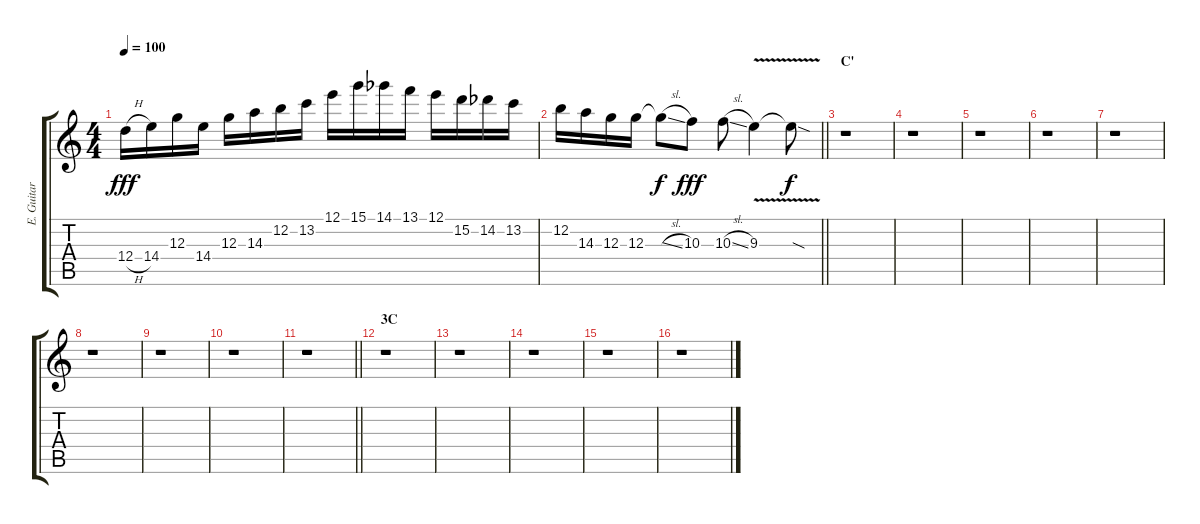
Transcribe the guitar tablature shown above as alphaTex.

\track ("E. Guitar I" "E. Guitar ") {instrument overdrivenguitar}
\staff {score tabs}
\tuning (E4 B3 G3 D3 A2 E2) {hide}
\ts (4 4)
\tempo 100
\clef g2
\ks c
12.4{h}.16{dy fff} 14.4.16 12.3.16 14.4.16 12.3.16 14.3.16 12.2.16 13.2.16 12.1.16 15.1.16 14.1{acc b}.16 13.1.16 12.1.16 15.2.16 14.2{acc b}.16 13.2.16 |
\barLineRight lightlight
12.2.16 14.3.16 12.3.16 12.3.16 12.3{sl t}.8{dy f} 10.3.8{dy fff} 10.3{sl}.8 9.3{v}.4 9.3{sod t}.8{dy f} |
\section ("" "C'")
r.1 |
r.1 |
r.1 |
r.1 |
r.1 |
r.1 |
r.1 |
r.1 |
\barLineRight lightlight
r.1 |
\section ("" "3C")
r.1 |
r.1 |
r.1 |
r.1 |
r.1
